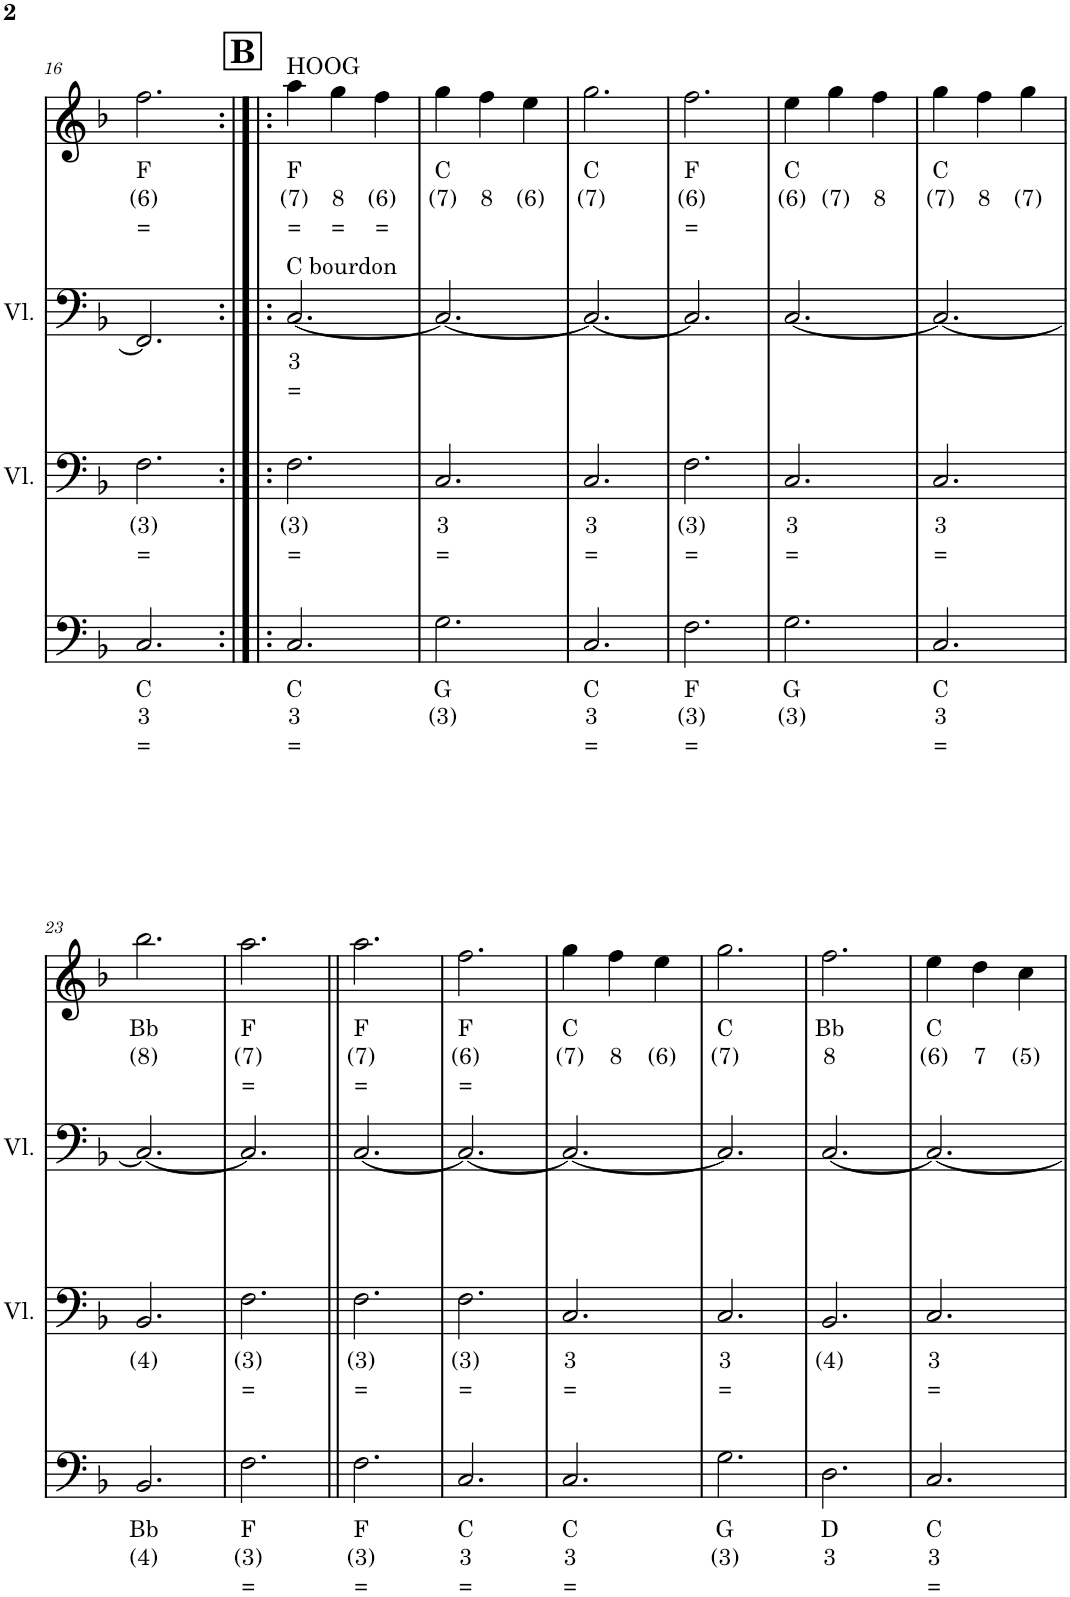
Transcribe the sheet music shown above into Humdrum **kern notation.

**kern	**text	**text	**kern	**kern	**text	**text	**kern	**text	**text	**text	**kern	**text	**text	**kern	**text	**text	**kern	**text	**text	**text
*part7	*part7	*part7	*part6	*part5	*part5	*part5	*part4	*part4	*part4	*part4	*part3	*part3	*part3	*part2	*part2	*part2	*part1	*part1	*part1	*part1
*staff7	*staff7	*staff7	*staff6	*staff5	*staff5	*staff5	*staff4	*staff4	*staff4	*staff4	*staff3	*staff3	*staff3	*staff2	*staff2	*staff2	*staff1	*staff1	*staff1	*staff1
*I"Viool	*	*	*I"Viool	*I"Viool	*	*	*I"Viool	*	*	*	*I"Viool	*	*	*I"Viool	*	*	*I"Piano	*	*	*
*	*	*	*I'Vl.	*	*	*	*	*	*	*	*I'Vl.	*	*	*I'Vl.	*	*	*	*	*	*
!!LO:PB:g=z
*clefG2	*	*	*clefG2	*clefG2	*	*	*clefF4	*	*	*	*clefF4	*	*	*clefF4	*	*	*clefG2	*	*	*
*k[b-]	*	*	*k[b-]	*k[b-]	*	*	*k[b-]	*	*	*	*k[b-]	*	*	*k[b-]	*	*	*k[b-]	*	*	*
*M3/4	*	*	*M3/4	*M3/4	*	*	*M3/4	*	*	*	*M3/4	*	*	*M3/4	*	*	*M3/4	*	*	*
=16	=16	=16	=16	=16	=16	=16	=16	=16	=16	=16	=16	=16	=16	=16	=16	=16	=16	=16	=16	=16
!	!	!	!	!	!	!	!	!LO:LY:b	!LO:LY:b	!LO:LY:b	!	!LO:LY:b	!LO:LY:b	!	!	!	!	!LO:LY:b	!LO:LY:b	!LO:LY:b
4c	.	.	8c/L	8c/L	3	=	2.C/	C	3	=	2.F\	(3)	=	2.FF/]	.	.	2.ff\	F	(6)	=
.	.	.	8f/J	8e/J	4	=	.	.	.	.	.	.	.	.	.	.	.	.	.	.
4f 4a	.	.	8a/L	8g/L	5	=	.	.	.	.	.	.	.	.	.	.	.	.	.	.
.	.	.	8f/J	8e/J	4	=	.	.	.	.	.	.	.	.	.	.	.	.	.	.
4f 4a	.	.	8c/L	8c/L	3	=	.	.	.	.	.	.	.	.	.	.	.	.	.	.
.	.	.	8f/J	8e/J	4	=	.	.	.	.	.	.	.	.	.	.	.	.	.	.
!!LO:REH:place=s1:a:B:cj:fs=14:t=B
=17:|!|:	=17:|!|:	=17:|!|:	=17:|!|:	=17:|!|:	=17:|!|:	=17:|!|:	=17:|!|:	=17:|!|:	=17:|!|:	=17:|!|:	=17:|!|:	=17:|!|:	=17:|!|:	=17:|!|:	=17:|!|:	=17:|!|:	=17:|!|:	=17:|!|:	=17:|!|:	=17:|!|:
!	!	!	!	!	!	!	!	!	!	!	!	!	!	!	!	!	!LO:TX:a:t=HOOG	!	!	!
!	!	!	!	!	!	!	!	!	!	!	!	!	!	!LO:TX:a:t=C bourdon	!	!	!	!	!	!
!	!	!	!	!	!	!	!	!LO:LY:b	!LO:LY:b	!LO:LY:b	!	!LO:LY:b	!LO:LY:b	!	!LO:LY:b	!LO:LY:b	!	!LO:LY:b	!LO:LY:b	!LO:LY:b
8aa\L	(7)	=	8f/L	8c/L	3	=	2.C/	C	3	=	2.F\	(3)	=	[2.C/	3	=	4aa\	F	(7)	=
8f\J	(3)	=	8a/J	8e/J	4	=	.	.	.	.	.	.	.	.	.	.	.	.	.	.
!	!	!	!	!	!	!	!	!	!	!	!	!	!	!	!	!	!	!	!LO:LY:b	!LO:LY:b
8gg\L	8	=	8cc\L	8g/L	5	=	.	.	.	.	.	.	.	.	.	.	4gg\	.	8	=
8f\J	(3)	=	8a\J	8e/J	4	=	.	.	.	.	.	.	.	.	.	.	.	.	.	.
!	!	!	!	!	!	!	!	!	!	!	!	!	!	!	!	!	!	!	!LO:LY:b	!LO:LY:b
8ff\L	(6)	=	8f/L	8c/L	3	=	.	.	.	.	.	.	.	.	.	.	4ff\	.	(6)	=
8f\J	(3)	=	8a/J	8e/J	4	=	.	.	.	.	.	.	.	.	.	.	.	.	.	.
=18	=18	=18	=18	=18	=18	=18	=18	=18	=18	=18	=18	=18	=18	=18	=18	=18	=18	=18	=18	=18
!	!	!	!	!	!	!	!	!LO:LY:b	!LO:LY:b	!	!	!LO:LY:b	!LO:LY:b	!	!	!	!	!LO:LY:b	!LO:LY:b	!
8gg\L	8	=	8e/L	8d/L	3	.	2.G\	G	(3)	.	2.C/	3	=	2.C/_	.	.	4gg\	C	(7)	.
8g\J	5	=	8g/J	8g/J	(3)	.	.	.	.	.	.	.	.	.	.	.	.	.	.	.
!	!	!	!	!	!	!	!	!	!	!	!	!	!	!	!	!	!	!	!LO:LY:b	!
8ff\L	(6)	=	8cc/L	8b-/L	6	.	.	.	.	.	.	.	.	.	.	.	4ff\	.	8	.
8g\J	5	=	8g/J	8g/J	(3)	.	.	.	.	.	.	.	.	.	.	.	.	.	.	.
!	!	!	!	!	!	!	!	!	!	!	!	!	!	!	!	!	!	!	!LO:LY:b	!
8ee\L	7	=	8e/L	8d/L	3	.	.	.	.	.	.	.	.	.	.	.	4ee\	.	(6)	.
8g\J	5	=	8g/J	8g/J	(3)	.	.	.	.	.	.	.	.	.	.	.	.	.	.	.
=19	=19	=19	=19	=19	=19	=19	=19	=19	=19	=19	=19	=19	=19	=19	=19	=19	=19	=19	=19	=19
!	!	!	!	!	!	!	!	!LO:LY:b	!LO:LY:b	!LO:LY:b	!	!LO:LY:b	!LO:LY:b	!	!	!	!	!LO:LY:b	!LO:LY:b	!
4c	.	.	8e/L	8c/L	3	=	2.C/	C	3	=	2.C/	3	=	2.C/_	.	.	2.gg\	C	(7)	.
.	.	.	8g/J	8e/J	4	=	.	.	.	.	.	.	.	.	.	.	.	.	.	.
4e 4g	.	.	8cc/L	8g/L	5	=	.	.	.	.	.	.	.	.	.	.	.	.	.	.
.	.	.	8g/J	8e/J	4	=	.	.	.	.	.	.	.	.	.	.	.	.	.	.
4e 4g	.	.	8e/L	8c/L	3	=	.	.	.	.	.	.	.	.	.	.	.	.	.	.
.	.	.	8g/J	8e/J	4	=	.	.	.	.	.	.	.	.	.	.	.	.	.	.
=20	=20	=20	=20	=20	=20	=20	=20	=20	=20	=20	=20	=20	=20	=20	=20	=20	=20	=20	=20	=20
!	!	!	!	!	!	!	!	!LO:LY:b	!LO:LY:b	!LO:LY:b	!	!LO:LY:b	!LO:LY:b	!	!	!	!	!LO:LY:b	!LO:LY:b	!LO:LY:b
4c	.	.	8f/L	8c/L	3	=	2.F\	F	(3)	=	2.F\	(3)	=	2.C/]	.	.	2.ff\	F	(6)	=
.	.	.	8a/J	8f/J	(3)	=	.	.	.	.	.	.	.	.	.	.	.	.	.	.
4f 4a	.	.	8cc\L	8a/L	(4)	=	.	.	.	.	.	.	.	.	.	.	.	.	.	.
.	.	.	8a\J	8f/J	(3)	=	.	.	.	.	.	.	.	.	.	.	.	.	.	.
4f 4a	.	.	8f/L	8c/L	3	=	.	.	.	.	.	.	.	.	.	.	.	.	.	.
.	.	.	8a/J	8f/J	(3)	=	.	.	.	.	.	.	.	.	.	.	.	.	.	.
=21	=21	=21	=21	=21	=21	=21	=21	=21	=21	=21	=21	=21	=21	=21	=21	=21	=21	=21	=21	=21
!	!	!	!	!	!	!	!	!LO:LY:b	!LO:LY:b	!	!	!LO:LY:b	!LO:LY:b	!	!	!	!	!LO:LY:b	!LO:LY:b	!
8ee\L	7	=	8e/L	8d/L	3	.	2.G\	G	(3)	.	2.C/	3	=	[2.C/	.	.	4ee\	C	(6)	.
8g\J	5	=	8g/J	8g/J	(3)	.	.	.	.	.	.	.	.	.	.	.	.	.	.	.
!	!	!	!	!	!	!	!	!	!	!	!	!	!	!	!	!	!	!	!LO:LY:b	!
8gg\L	8	=	8cc/L	8b-/L	6	.	.	.	.	.	.	.	.	.	.	.	4gg\	.	(7)	.
8g\J	5	=	8g/J	8g/J	(3)	.	.	.	.	.	.	.	.	.	.	.	.	.	.	.
!	!	!	!	!	!	!	!	!	!	!	!	!	!	!	!	!	!	!	!LO:LY:b	!
8ff\L	(6)	=	8e/L	8d/L	3	.	.	.	.	.	.	.	.	.	.	.	4ff\	.	8	.
8g\J	5	=	8g/J	8g/J	(3)	.	.	.	.	.	.	.	.	.	.	.	.	.	.	.
=22	=22	=22	=22	=22	=22	=22	=22	=22	=22	=22	=22	=22	=22	=22	=22	=22	=22	=22	=22	=22
!	!	!	!	!	!	!	!	!LO:LY:b	!LO:LY:b	!LO:LY:b	!	!LO:LY:b	!LO:LY:b	!	!	!	!	!LO:LY:b	!LO:LY:b	!
8gg\L	8	=	8e/L	8c/L	3	=	2.C/	C	3	=	2.C/	3	=	2.C/_	.	.	4gg\	C	(7)	.
8e\J	4	=	8g/J	8e/J	4	=	.	.	.	.	.	.	.	.	.	.	.	.	.	.
!	!	!	!	!	!	!	!	!	!	!	!	!	!	!	!	!	!	!	!LO:LY:b	!
8ff\L	(6)	=	8cc/L	8g/L	5	=	.	.	.	.	.	.	.	.	.	.	4ff\	.	8	.
8e\J	4	=	8g/J	8e/J	4	=	.	.	.	.	.	.	.	.	.	.	.	.	.	.
!	!	!	!	!	!	!	!	!	!	!	!	!	!	!	!	!	!	!	!LO:LY:b	!
8gg\L	8	=	8e/L	8c/L	3	=	.	.	.	.	.	.	.	.	.	.	4gg\	.	(7)	.
8e\J	(4)	=	8g/J	8e/J	4	=	.	.	.	.	.	.	.	.	.	.	.	.	.	.
!!LO:LB:g=z
=23	=23	=23	=23	=23	=23	=23	=23	=23	=23	=23	=23	=23	=23	=23	=23	=23	=23	=23	=23	=23
!	!	!	!	!	!	!	!	!LO:LY:b	!LO:LY:b	!	!	!LO:LY:b	!	!	!	!	!	!LO:LY:b	!LO:LY:b	!
4d	.	.	8d/L	8d/L	3	.	2.BB-/	Bb	(4)	.	2.BB-/	(4)	.	2.C/_	.	.	2.bb-\	Bb	(8)	.
.	.	.	8f/J	8f/J	4	.	.	.	.	.	.	.	.	.	.	.	.	.	.	.
4f 4b-	.	.	8b-/L	8b-/L	(4)	.	.	.	.	.	.	.	.	.	.	.	.	.	.	.
.	.	.	8f/J	8f/J	4	.	.	.	.	.	.	.	.	.	.	.	.	.	.	.
4f 4b-	.	.	8d/L	8d/L	3	.	.	.	.	.	.	.	.	.	.	.	.	.	.	.
.	.	.	8f/J	8f/J	4	.	.	.	.	.	.	.	.	.	.	.	.	.	.	.
=24	=24	=24	=24	=24	=24	=24	=24	=24	=24	=24	=24	=24	=24	=24	=24	=24	=24	=24	=24	=24
!	!	!	!	!	!	!	!	!LO:LY:b	!LO:LY:b	!LO:LY:b	!	!LO:LY:b	!LO:LY:b	!	!	!	!	!LO:LY:b	!LO:LY:b	!LO:LY:b
4c	.	.	8f/L	8c/L	3	=	2.F\	F	(3)	=	2.F\	(3)	=	2.C/]	.	.	2.aa\	F	(7)	=
.	.	.	8a/J	8f/J	(3)	=	.	.	.	.	.	.	.	.	.	.	.	.	.	.
4f 4a	.	.	8cc\L	8a/L	(4)	=	.	.	.	.	.	.	.	.	.	.	.	.	.	.
.	.	.	8a\J	8f/J	(3)	=	.	.	.	.	.	.	.	.	.	.	.	.	.	.
4f 4a	.	.	8f/L	8c/L	3	=	.	.	.	.	.	.	.	.	.	.	.	.	.	.
.	.	.	8a/J	8f/J	(3)	=	.	.	.	.	.	.	.	.	.	.	.	.	.	.
=25||	=25||	=25||	=25||	=25||	=25||	=25||	=25||	=25||	=25||	=25||	=25||	=25||	=25||	=25||	=25||	=25||	=25||	=25||	=25||	=25||
!	!	!	!	!	!	!	!	!LO:LY:b	!LO:LY:b	!LO:LY:b	!	!LO:LY:b	!LO:LY:b	!	!	!	!	!LO:LY:b	!LO:LY:b	!LO:LY:b
4c	.	.	8f/L	8c/L	3	=	2.F\	F	(3)	=	2.F\	(3)	=	[2.C/	.	.	2.aa\	F	(7)	=
.	.	.	8a/J	8f/J	(3)	=	.	.	.	.	.	.	.	.	.	.	.	.	.	.
4f 4a	.	.	8cc\L	8a/L	(4)	=	.	.	.	.	.	.	.	.	.	.	.	.	.	.
.	.	.	8a\J	8f/J	(3)	=	.	.	.	.	.	.	.	.	.	.	.	.	.	.
4f 4a	.	.	8f/L	8c/L	3	=	.	.	.	.	.	.	.	.	.	.	.	.	.	.
.	.	.	8a/J	8f/J	(3)	=	.	.	.	.	.	.	.	.	.	.	.	.	.	.
=26	=26	=26	=26	=26	=26	=26	=26	=26	=26	=26	=26	=26	=26	=26	=26	=26	=26	=26	=26	=26
!	!	!	!	!	!	!	!	!LO:LY:b	!LO:LY:b	!LO:LY:b	!	!LO:LY:b	!LO:LY:b	!	!	!	!	!LO:LY:b	!LO:LY:b	!LO:LY:b
4c	.	.	8f/L	8c/L	3	=	2.C/	C	3	=	2.F\	(3)	=	2.C/_	.	.	2.ff\	F	(6)	=
.	.	.	8a/J	8e/J	4	=	.	.	.	.	.	.	.	.	.	.	.	.	.	.
4f 4a	.	.	8cc\L	8g/L	5	=	.	.	.	.	.	.	.	.	.	.	.	.	.	.
.	.	.	8a\J	8e/J	4	=	.	.	.	.	.	.	.	.	.	.	.	.	.	.
4f 4a	.	.	8f/L	8c/L	3	=	.	.	.	.	.	.	.	.	.	.	.	.	.	.
.	.	.	8a/J	8e/J	4	=	.	.	.	.	.	.	.	.	.	.	.	.	.	.
=27	=27	=27	=27	=27	=27	=27	=27	=27	=27	=27	=27	=27	=27	=27	=27	=27	=27	=27	=27	=27
!	!	!	!	!	!	!	!	!LO:LY:b	!LO:LY:b	!LO:LY:b	!	!LO:LY:b	!LO:LY:b	!	!	!	!	!LO:LY:b	!LO:LY:b	!
8gg\L	8	=	8e/L	8c/L	3	=	2.C/	C	3	=	2.C/	3	=	2.C/_	.	.	4gg\	C	(7)	.
8g\J	5	=	8g/J	8e/J	4	=	.	.	.	.	.	.	.	.	.	.	.	.	.	.
!	!	!	!	!	!	!	!	!	!	!	!	!	!	!	!	!	!	!	!LO:LY:b	!
8ff\L	(6)	=	8cc/L	8g/L	5	=	.	.	.	.	.	.	.	.	.	.	4ff\	.	8	.
8g\J	5	=	8g/J	8e/J	4	=	.	.	.	.	.	.	.	.	.	.	.	.	.	.
!	!	!	!	!	!	!	!	!	!	!	!	!	!	!	!	!	!	!	!LO:LY:b	!
8ee\L	7	=	8e/L	8c/L	3	=	.	.	.	.	.	.	.	.	.	.	4ee\	.	(6)	.
8g\J	5	=	8g/J	8e/J	4	=	.	.	.	.	.	.	.	.	.	.	.	.	.	.
=28	=28	=28	=28	=28	=28	=28	=28	=28	=28	=28	=28	=28	=28	=28	=28	=28	=28	=28	=28	=28
!	!	!	!	!	!	!	!	!LO:LY:b	!LO:LY:b	!	!	!LO:LY:b	!LO:LY:b	!	!	!	!	!LO:LY:b	!LO:LY:b	!
4c	.	.	8e/L	8d/L	3	.	2.G\	G	(3)	.	2.C/	3	=	2.C/]	.	.	2.gg\	C	(7)	.
.	.	.	8g/J	8g/J	(3)	.	.	.	.	.	.	.	.	.	.	.	.	.	.	.
4e 4g	.	.	8cc/L	8b-/L	6	.	.	.	.	.	.	.	.	.	.	.	.	.	.	.
.	.	.	8g/J	8g/J	(3)	.	.	.	.	.	.	.	.	.	.	.	.	.	.	.
4e 4g	.	.	8e/L	8d/L	3	.	.	.	.	.	.	.	.	.	.	.	.	.	.	.
.	.	.	8g/J	8g/J	(3)	.	.	.	.	.	.	.	.	.	.	.	.	.	.	.
=29	=29	=29	=29	=29	=29	=29	=29	=29	=29	=29	=29	=29	=29	=29	=29	=29	=29	=29	=29	=29
!	!	!	!	!	!	!	!	!LO:LY:b	!LO:LY:b	!	!	!LO:LY:b	!	!	!	!	!	!LO:LY:b	!LO:LY:b	!
4d	.	.	8d/L	8d/L	3	.	2.D\	D	3	.	2.BB-/	(4)	.	[2.C/	.	.	2.ff\	Bb	8	.
.	.	.	8f/J	8f/J	4	.	.	.	.	.	.	.	.	.	.	.	.	.	.	.
4f 4b-	.	.	8b-/L	8a/L	5	.	.	.	.	.	.	.	.	.	.	.	.	.	.	.
.	.	.	8f/J	8f/J	4	.	.	.	.	.	.	.	.	.	.	.	.	.	.	.
4f 4b-	.	.	8d/L	8d/L	3	.	.	.	.	.	.	.	.	.	.	.	.	.	.	.
.	.	.	8f/J	8f/J	4	.	.	.	.	.	.	.	.	.	.	.	.	.	.	.
=30	=30	=30	=30	=30	=30	=30	=30	=30	=30	=30	=30	=30	=30	=30	=30	=30	=30	=30	=30	=30
!	!	!	!	!	!	!	!	!LO:LY:b	!LO:LY:b	!LO:LY:b	!	!LO:LY:b	!LO:LY:b	!	!	!	!	!LO:LY:b	!LO:LY:b	!
8ee/L	7	=	8e/L	8c/L	3	=	2.C/	C	3	=	2.C/	3	=	2.C/_	.	.	4ee\	C	(6)	.
8c/J	3	=	8g/J	8e/J	4	=	.	.	.	.	.	.	.	.	.	.	.	.	.	.
!	!	!	!	!	!	!	!	!	!	!	!	!	!	!	!	!	!	!	!LO:LY:b	!
8dd/L	(5)	=	8cc/L	8g/L	5	=	.	.	.	.	.	.	.	.	.	.	4dd\	.	7	.
8c/J	3	=	8g/J	8e/J	4	=	.	.	.	.	.	.	.	.	.	.	.	.	.	.
!	!	!	!	!	!	!	!	!	!	!	!	!	!	!	!	!	!	!	!LO:LY:b	!
8cc/L	6	=	8e/L	8c/L	3	=	.	.	.	.	.	.	.	.	.	.	4cc\	.	(5)	.
8c/J	3	=	8g/J	8e/J	4	=	.	.	.	.	.	.	.	.	.	.	.	.	.	.
=	=	=	=	=	=	=	=	=	=	=	=	=	=	=	=	=	=	=	=	=
*-	*-	*-	*-	*-	*-	*-	*-	*-	*-	*-	*-	*-	*-	*-	*-	*-	*-	*-	*-	*-
